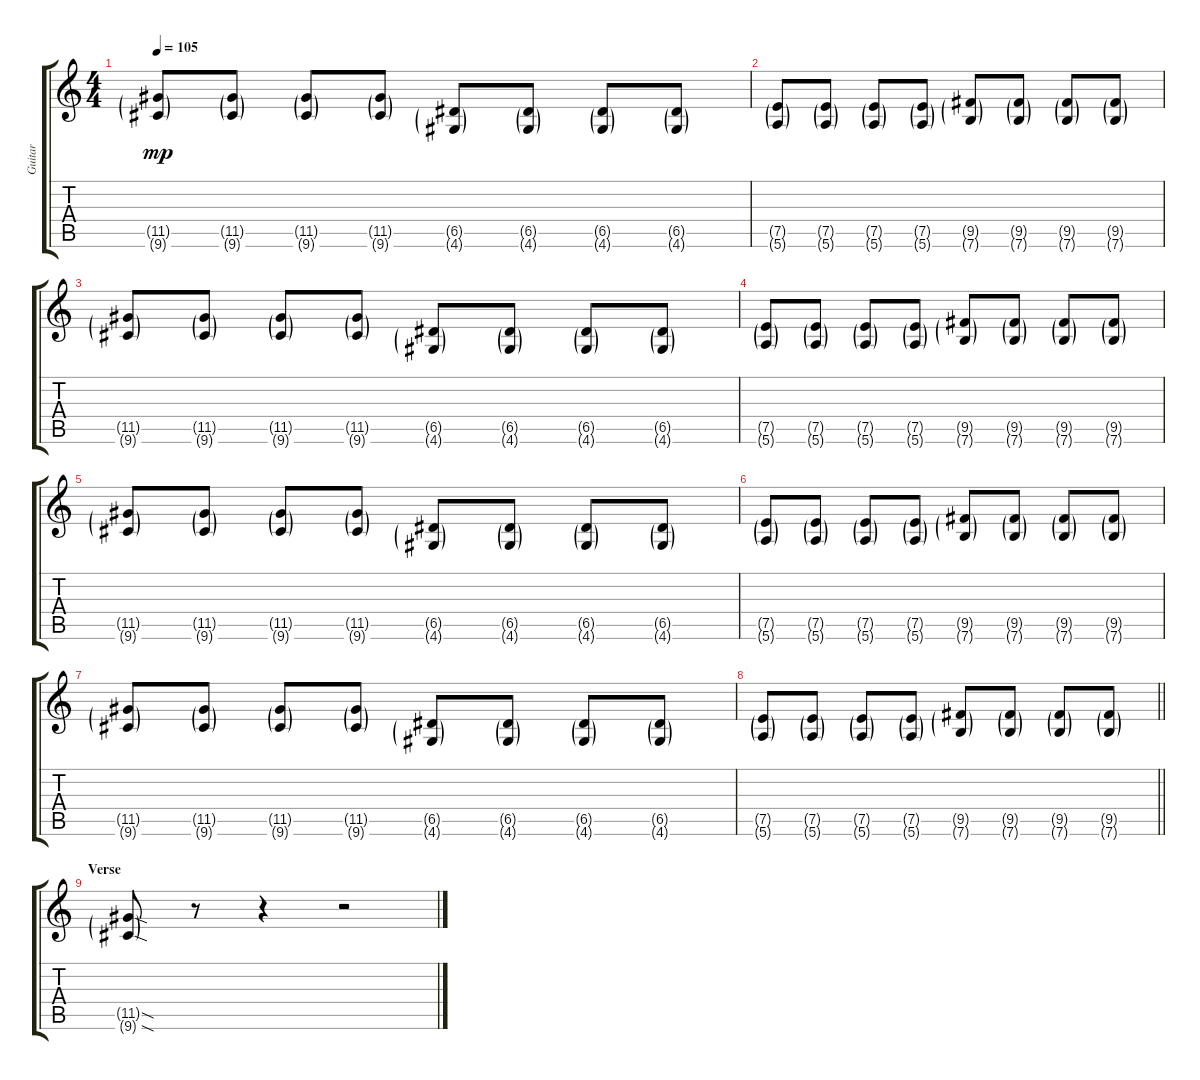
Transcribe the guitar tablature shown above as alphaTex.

\track ("Guitar" "Guitar") {instrument distortionguitar}
\staff {score tabs}
\tuning (E4 B3 G3 D3 A2 E2) {hide}
\ts (4 4)
\tempo 105
\clef g2
\ks c
(11.5{g} 9.6{g}).8{dy mp instrument distortionguitar} (11.5{g} 9.6{g}).8 (11.5{g} 9.6{g}).8 (11.5{g} 9.6{g}).8 (6.5{g} 4.6{g}).8 (6.5{g} 4.6{g}).8 (6.5{g} 4.6{g}).8 (6.5{g} 4.6{g}).8 |
(7.5{g} 5.6{g}).8 (7.5{g} 5.6{g}).8 (7.5{g} 5.6{g}).8 (7.5{g} 5.6{g}).8 (9.5{g} 7.6{g}).8 (9.5{g} 7.6{g}).8 (9.5{g} 7.6{g}).8 (9.5{g} 7.6{g}).8 |
(11.5{g} 9.6{g}).8 (11.5{g} 9.6{g}).8 (11.5{g} 9.6{g}).8 (11.5{g} 9.6{g}).8 (6.5{g} 4.6{g}).8 (6.5{g} 4.6{g}).8 (6.5{g} 4.6{g}).8 (6.5{g} 4.6{g}).8 |
(7.5{g} 5.6{g}).8 (7.5{g} 5.6{g}).8 (7.5{g} 5.6{g}).8 (7.5{g} 5.6{g}).8 (9.5{g} 7.6{g}).8 (9.5{g} 7.6{g}).8 (9.5{g} 7.6{g}).8 (9.5{g} 7.6{g}).8 |
(11.5{g} 9.6{g}).8 (11.5{g} 9.6{g}).8 (11.5{g} 9.6{g}).8 (11.5{g} 9.6{g}).8 (6.5{g} 4.6{g}).8 (6.5{g} 4.6{g}).8 (6.5{g} 4.6{g}).8 (6.5{g} 4.6{g}).8 |
(7.5{g} 5.6{g}).8 (7.5{g} 5.6{g}).8 (7.5{g} 5.6{g}).8 (7.5{g} 5.6{g}).8 (9.5{g} 7.6{g}).8 (9.5{g} 7.6{g}).8 (9.5{g} 7.6{g}).8 (9.5{g} 7.6{g}).8 |
(11.5{g} 9.6{g}).8 (11.5{g} 9.6{g}).8 (11.5{g} 9.6{g}).8 (11.5{g} 9.6{g}).8 (6.5{g} 4.6{g}).8 (6.5{g} 4.6{g}).8 (6.5{g} 4.6{g}).8 (6.5{g} 4.6{g}).8 |
\barLineRight lightlight
(7.5{g} 5.6{g}).8 (7.5{g} 5.6{g}).8 (7.5{g} 5.6{g}).8 (7.5{g} 5.6{g}).8 (9.5{g} 7.6{g}).8 (9.5{g} 7.6{g}).8 (9.5{g} 7.6{g}).8 (9.5{g} 7.6{g}).8 |
\section ("" "Verse")
(11.5{sod g} 9.6{sod g}).8 r.8 r.4 r.2
